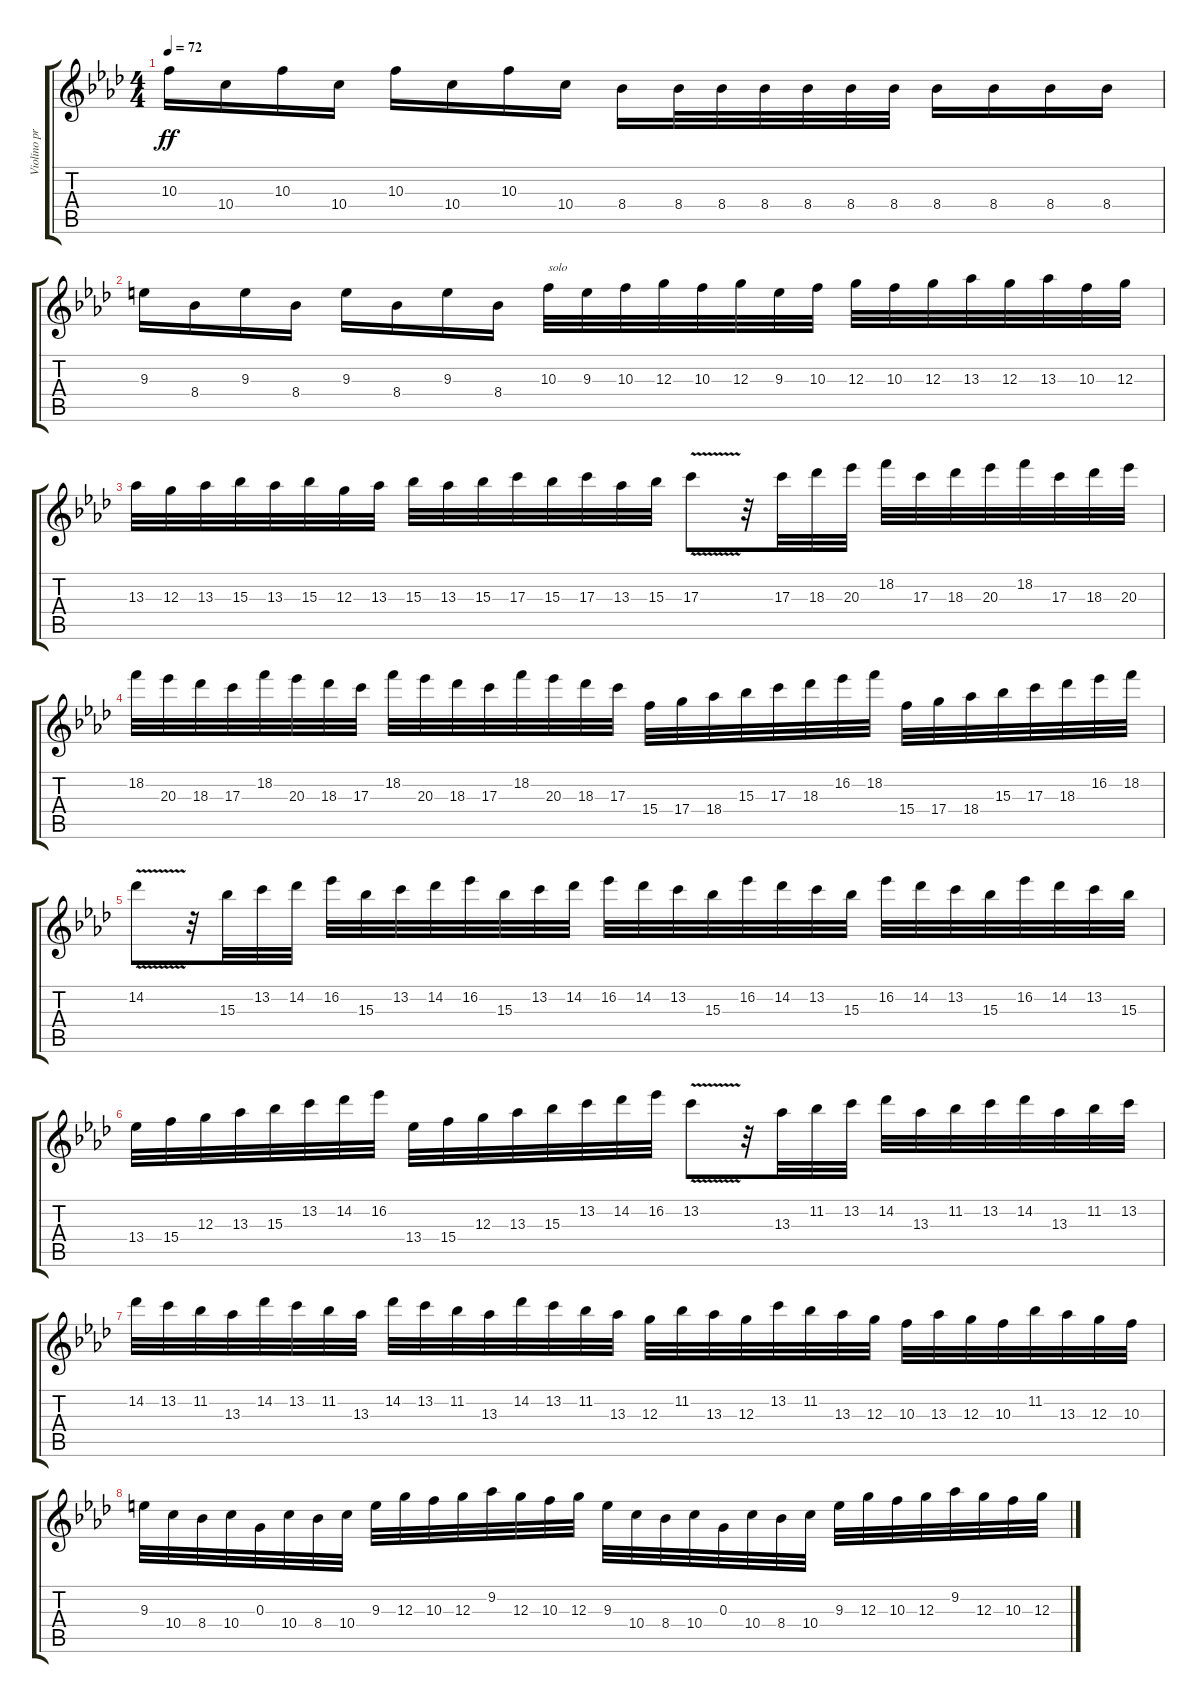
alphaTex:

\track ("Violino principale" "Violino pr") {instrument overdrivenguitar}
\staff {score tabs}
\tuning (E4 B3 G3 D3 A2 E2) {hide}
\ts (4 4)
\tempo 72
\clef g2
\ks fminor
10.3.16{dy ff} 10.4.16 10.3.16 10.4.16 10.3.16 10.4.16 10.3.16 10.4.16 8.4.16 8.4.32 8.4.32 8.4.32 8.4.32 8.4.32 8.4.32 8.4.16 8.4.16 8.4.16 8.4.16 |
9.3.16 8.4.16 9.3.16 8.4.16 9.3.16 8.4.16 9.3.16 8.4.16 10.3.32{txt "solo"} 9.3.32 10.3.32 12.3.32 10.3.32 12.3.32 9.3.32 10.3.32 12.3.32 10.3.32 12.3.32 13.3.32 12.3.32 13.3.32 10.3.32 12.3.32 |
13.3.32 12.3.32 13.3.32 15.3.32 13.3.32 15.3.32 12.3.32 13.3.32 15.3.32 13.3.32 15.3.32 17.3.32 15.3.32 17.3.32 13.3.32 15.3.32 17.3{v}.8 r.32 17.3.32 18.3.32 20.3.32 18.2.32 17.3.32 18.3.32 20.3.32 18.2.32 17.3.32 18.3.32 20.3.32 |
18.2.32 20.3.32 18.3.32 17.3.32 18.2.32 20.3.32 18.3.32 17.3.32 18.2.32 20.3.32 18.3.32 17.3.32 18.2.32 20.3.32 18.3.32 17.3.32 15.4.32 17.4.32 18.4.32 15.3.32 17.3.32 18.3.32 16.2.32 18.2.32 15.4.32 17.4.32 18.4.32 15.3.32 17.3.32 18.3.32 16.2.32 18.2.32 |
14.2{v}.8 r.32 15.3.32 13.2.32 14.2.32 16.2.32 15.3.32 13.2.32 14.2.32 16.2.32 15.3.32 13.2.32 14.2.32 16.2.32 14.2.32 13.2.32 15.3.32 16.2.32 14.2.32 13.2.32 15.3.32 16.2.32 14.2.32 13.2.32 15.3.32 16.2.32 14.2.32 13.2.32 15.3.32 |
13.4.32 15.4.32 12.3.32 13.3.32 15.3.32 13.2.32 14.2.32 16.2.32 13.4.32 15.4.32 12.3.32 13.3.32 15.3.32 13.2.32 14.2.32 16.2.32 13.2{v}.8 r.32 13.3.32 11.2.32 13.2.32 14.2.32 13.3.32 11.2.32 13.2.32 14.2.32 13.3.32 11.2.32 13.2.32 |
14.2.32 13.2.32 11.2.32 13.3.32 14.2.32 13.2.32 11.2.32 13.3.32 14.2.32 13.2.32 11.2.32 13.3.32 14.2.32 13.2.32 11.2.32 13.3.32 12.3.32 11.2.32 13.3.32 12.3.32 13.2.32 11.2.32 13.3.32 12.3.32 10.3.32 13.3.32 12.3.32 10.3.32 11.2.32 13.3.32 12.3.32 10.3.32 |
9.3.32 10.4.32 8.4.32 10.4.32 0.3.32 10.4.32 8.4.32 10.4.32 9.3.32 12.3.32 10.3.32 12.3.32 9.2.32 12.3.32 10.3.32 12.3.32 9.3.32 10.4.32 8.4.32 10.4.32 0.3.32 10.4.32 8.4.32 10.4.32 9.3.32 12.3.32 10.3.32 12.3.32 9.2.32 12.3.32 10.3.32 12.3.32
